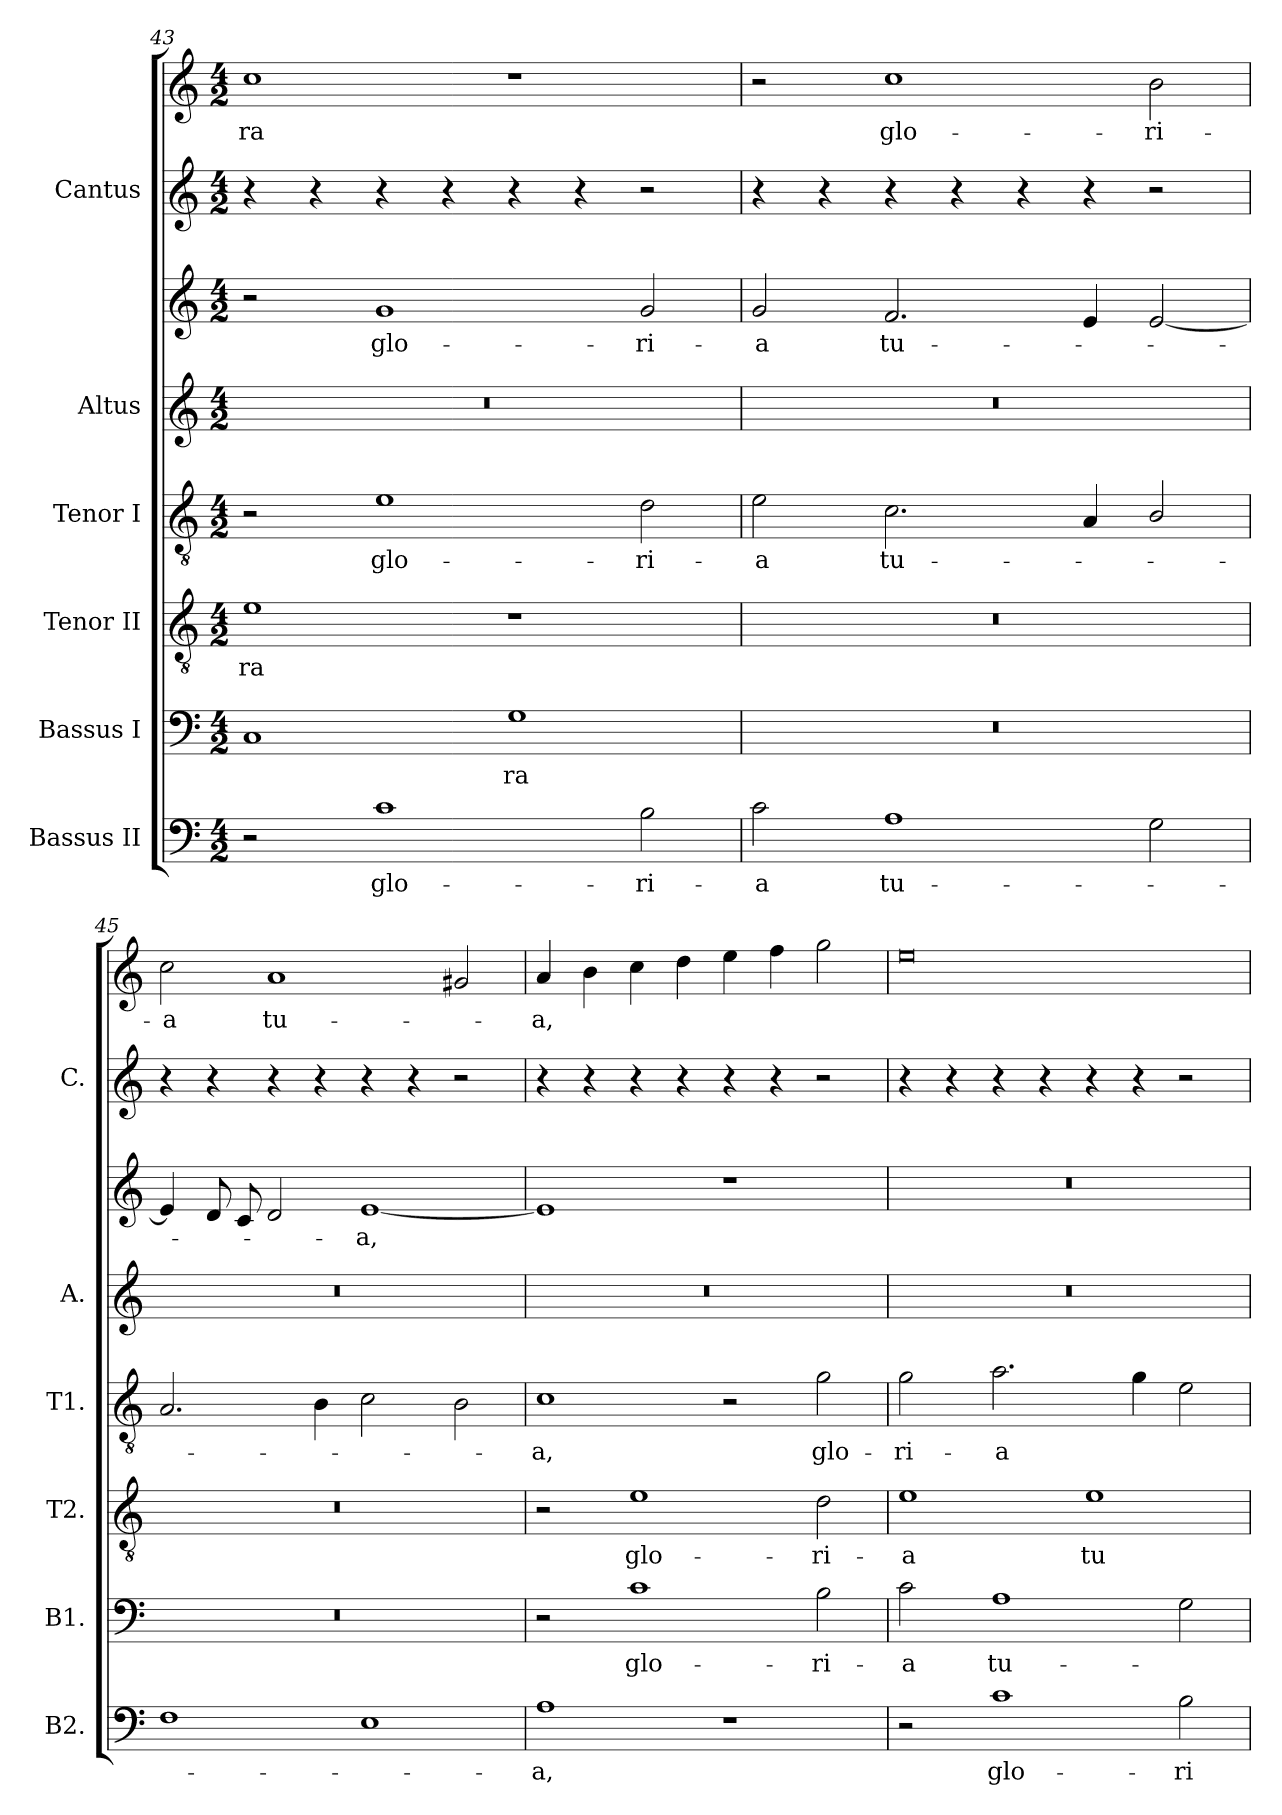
**kern	**text	**kern	**text	**kern	**text	**kern	**text	**kern	**kern	**text	**kern	**kern	**text
*part6	*part6	*part5	*part5	*part4	*part4	*part3	*part3	*part2	*part2	*part2	*part1	*part1	*part1
*staff8	*staff8	*staff7	*staff7	*staff6	*staff6	*staff5	*staff5	*staff4	*staff3	*staff3	*staff2	*staff1	*staff1
*I"Bassus II	*	*I"Bassus I	*	*I"Tenor II	*	*I"Tenor I	*	*I"Altus	*	*	*I"Cantus	*	*
*I'B2.	*	*I'B1.	*	*I'T2.	*	*I'T1.	*	*I'A.	*	*	*I'C.	*	*
*clefF4	*	*clefF4	*	*clefGv2	*	*clefGv2	*	*clefG2	*clefG2	*	*clefG2	*clefG2	*
*	*	*	*	*ITrd7c12	*	*ITrd7c12	*	*	*	*	*	*	*
*k[]	*	*k[]	*	*k[]	*	*k[]	*	*k[]	*k[]	*	*k[]	*k[]	*
*C:	*	*C:	*	*C:	*	*C:	*	*C:	*C:	*	*C:	*C:	*
*M4/2	*	*M4/2	*	*M4/2	*	*M4/2	*	*M4/2	*M4/2	*	*M4/2	*M4/2	*
=43	=43	=43	=43	=43	=43	=43	=43	=43	=43	=43	=43	=43	=43
!	!	!	!	!	!LO:LY:b:color=#000000	!	!	!LO:N:vis=1	!	!	!	!	!
!	!	!	!	!	!	!	!	!	!	!	!	!	!LO:LY:b:color=#000000
2r	.	1Ci	.	1Ei	-ra	2r	.	0r	2r	.	4r	1cci	-ra
.	.	.	.	.	.	.	.	.	.	.	4r	.	.
!	!LO:LY:b:color=#000000	!	!	!	!	!	!	!	!	!	!	!	!
!	!	!	!	!	!	!	!LO:LY:b:color=#000000	!	!	!	!	!	!
!	!	!	!	!	!	!	!	!	!	!LO:LY:b:color=#000000	!	!	!
1ci	glo-	.	.	.	.	1Ei	glo-	.	1gi	glo-	4r	.	.
.	.	.	.	.	.	.	.	.	.	.	4r	.	.
!	!	!	!LO:LY:b:color=#000000	!	!	!	!	!	!	!	!	!	!
.	.	1Gi	-ra	1r	.	.	.	.	.	.	4r	1r	.
.	.	.	.	.	.	.	.	.	.	.	4r	.	.
!	!LO:LY:b:color=#000000	!	!	!	!	!	!	!	!	!	!	!	!
!	!	!	!	!	!	!	!LO:LY:b:color=#000000	!	!	!	!	!	!
!	!	!	!	!	!	!	!	!	!	!LO:LY:b:color=#000000	!	!	!
2Bi\	-ri-	.	.	.	.	2Di\	-ri-	.	2gi/	-ri-	2r	.	.
=44	=44	=44	=44	=44	=44	=44	=44	=44	=44	=44	=44	=44	=44
!	!LO:LY:b:color=#000000	!LO:N:vis=1	!	!LO:N:vis=1	!	!	!	!	!	!	!	!	!
!	!	!	!	!	!	!	!LO:LY:b:color=#000000	!LO:N:vis=1	!	!	!	!	!
!	!	!	!	!	!	!	!	!	!	!LO:LY:b:color=#000000	!	!	!
2ci\	-a	0r	.	0r	.	2Ei\	-a	0r	2gi/	-a	4r	2r	.
.	.	.	.	.	.	.	.	.	.	.	4r	.	.
!	!LO:LY:b:color=#000000	!	!	!	!	!	!	!	!	!	!	!	!
!	!	!	!	!	!	!	!LO:LY:b:color=#000000	!	!	!	!	!	!
!	!	!	!	!	!	!	!	!	!	!LO:LY:b:color=#000000	!	!	!
!	!	!	!	!	!	!	!	!	!	!	!	!	!LO:LY:b:color=#000000
1Ai	tu-	.	.	.	.	2.Ci\	tu-	.	2.fi/	tu-	4r	1cci	glo-
.	.	.	.	.	.	.	.	.	.	.	4r	.	.
.	.	.	.	.	.	.	.	.	.	.	4r	.	.
.	.	.	.	.	.	4AAi/	.	.	4ei/	.	4r	.	.
!	!	!	!	!	!	!	!	!	!	!	!	!	!LO:LY:b:color=#000000
2Gi\	.	.	.	.	.	2BBi/	.	.	[2ei/	.	2r	2bi\	-ri-
=45	=45	=45	=45	=45	=45	=45	=45	=45	=45	=45	=45	=45	=45
!	!	!LO:N:vis=1	!	!LO:N:vis=1	!	!	!	!LO:N:vis=1	!	!	!	!	!
!	!	!	!	!	!	!	!	!	!	!	!	!	!LO:LY:b:color=#000000
1Fi	.	0r	.	0r	.	2.AAi/	.	0r	4ei/]	.	4r	2cci\	-a
.	.	.	.	.	.	.	.	.	8di/	.	4r	.	.
.	.	.	.	.	.	.	.	.	8ci/	.	.	.	.
!	!	!	!	!	!	!	!	!	!	!	!	!	!LO:LY:b:color=#000000
.	.	.	.	.	.	.	.	.	2di/	.	4r	1ai	tu-
.	.	.	.	.	.	4BBi\	.	.	.	.	4r	.	.
!	!	!	!	!	!	!	!	!	!	!LO:LY:b:color=#000000	!	!	!
1Ei	.	.	.	.	.	2Ci\	.	.	[1ei	-a,	4r	.	.
.	.	.	.	.	.	.	.	.	.	.	4r	.	.
.	.	.	.	.	.	2BBi\	.	.	.	.	2r	2g#Xi/	.
=46	=46	=46	=46	=46	=46	=46	=46	=46	=46	=46	=46	=46	=46
!	!LO:LY:b:color=#000000	!	!	!	!	!	!	!	!	!	!	!	!
!	!	!	!	!	!	!	!LO:LY:b:color=#000000	!LO:N:vis=1	!	!	!	!	!
!	!	!	!	!	!	!	!	!	!	!	!	!	!LO:LY:b:color=#000000
1Ai	-a,	2r	.	2r	.	1Ci	-a,	0r	1ei]	.	4r	4ai/	-a,
.	.	.	.	.	.	.	.	.	.	.	4r	4bi\	.
!	!	!	!LO:LY:b:color=#000000	!	!	!	!	!	!	!	!	!	!
!	!	!	!	!	!LO:LY:b:color=#000000	!	!	!	!	!	!	!	!
.	.	1ci	glo-	1Ei	glo-	.	.	.	.	.	4r	4cci\	.
.	.	.	.	.	.	.	.	.	.	.	4r	4ddi\	.
1r	.	.	.	.	.	2r	.	.	1r	.	4r	4eei\	.
.	.	.	.	.	.	.	.	.	.	.	4r	4ffi\	.
!	!	!	!LO:LY:b:color=#000000	!	!	!	!	!	!	!	!	!	!
!	!	!	!	!	!LO:LY:b:color=#000000	!	!	!	!	!	!	!	!
!	!	!	!	!	!	!	!LO:LY:b:color=#000000	!	!	!	!	!	!
.	.	2Bi\	-ri-	2Di\	-ri-	2Gi\	glo-	.	.	.	2r	2ggi\	.
=47	=47	=47	=47	=47	=47	=47	=47	=47	=47	=47	=47	=47	=47
!	!	!	!LO:LY:b:color=#000000	!	!	!	!	!	!	!	!	!	!
!	!	!	!	!	!LO:LY:b:color=#000000	!	!	!	!	!	!	!	!
!	!	!	!	!	!	!	!LO:LY:b:color=#000000	!LO:N:vis=1	!LO:N:vis=1	!	!	!	!
2r	.	2ci\	-a	1Ei	-a	2Gi\	-ri-	0r	0r	.	4r	0eei	.
.	.	.	.	.	.	.	.	.	.	.	4r	.	.
!	!LO:LY:b:color=#000000	!	!	!	!	!	!	!	!	!	!	!	!
!	!	!	!LO:LY:b:color=#000000	!	!	!	!	!	!	!	!	!	!
!	!	!	!	!	!	!	!LO:LY:b:color=#000000	!	!	!	!	!	!
1ci	glo-	1Ai	tu-	.	.	2.Ai\	-a	.	.	.	4r	.	.
.	.	.	.	.	.	.	.	.	.	.	4r	.	.
!	!	!	!	!	!LO:LY:b:color=#000000	!	!	!	!	!	!	!	!
.	.	.	.	1Ei	tu-	.	.	.	.	.	4r	.	.
.	.	.	.	.	.	4Gi\	.	.	.	.	4r	.	.
!	!LO:LY:b:color=#000000	!	!	!	!	!	!	!	!	!	!	!	!
2Bi\	-ri-	2Gi\	.	.	.	2Ei\	.	.	.	.	2r	.	.
=	=	=	=	=	=	=	=	=	=	=	=	=	=
*-	*-	*-	*-	*-	*-	*-	*-	*-	*-	*-	*-	*-	*-
